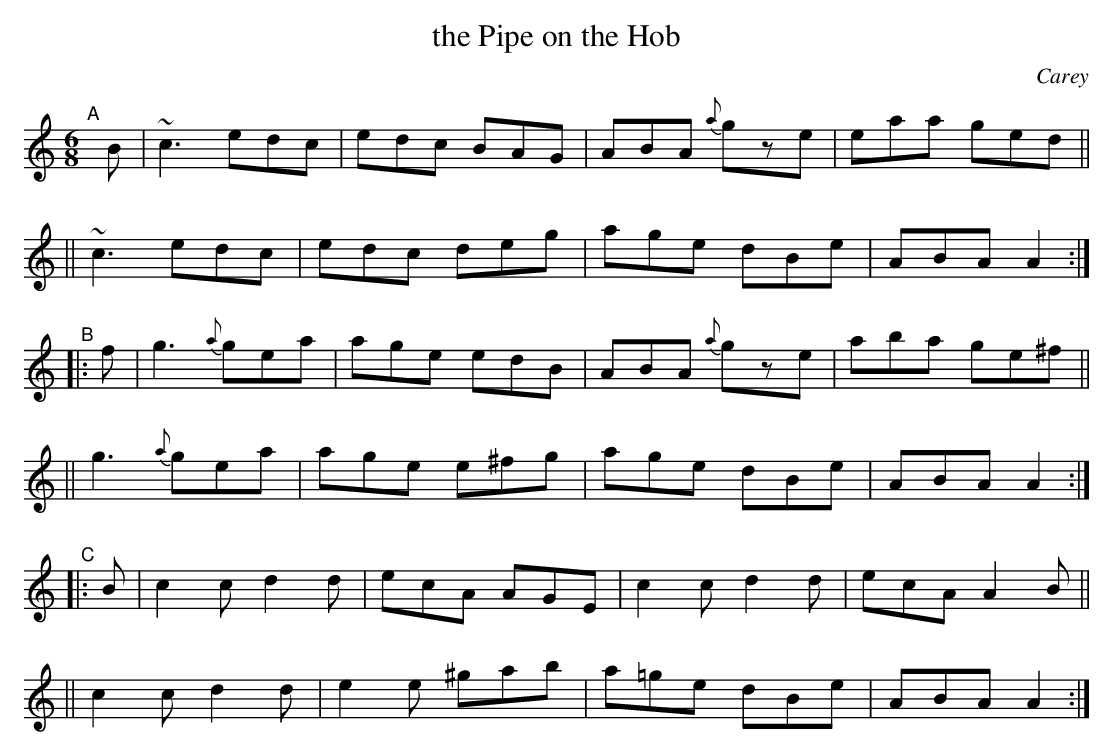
X:1
T: the Pipe on the Hob
O: Carey
M: 6/8
L: 1/8
K: Am
"^A"[|] B \
|  ~c3 edc | edc BAG | ABA {a}gze | eaa ged ||
|| ~c3 edc | edc deg | age dBe | ABA A2 :|
"^B"|: f \
|  g3 {a}gea | age edB | ABA {a}gze | aba ge^f ||
|| g3 {a}gea | age e^fg | age dBe | ABA A2 :|
"^C"|: B \
|  c2c d2d | ecA AGE | c2c d2d | ecA A2B ||
|| c2c d2d | e2e ^gab | a=ge dBe | ABA A2 :|
